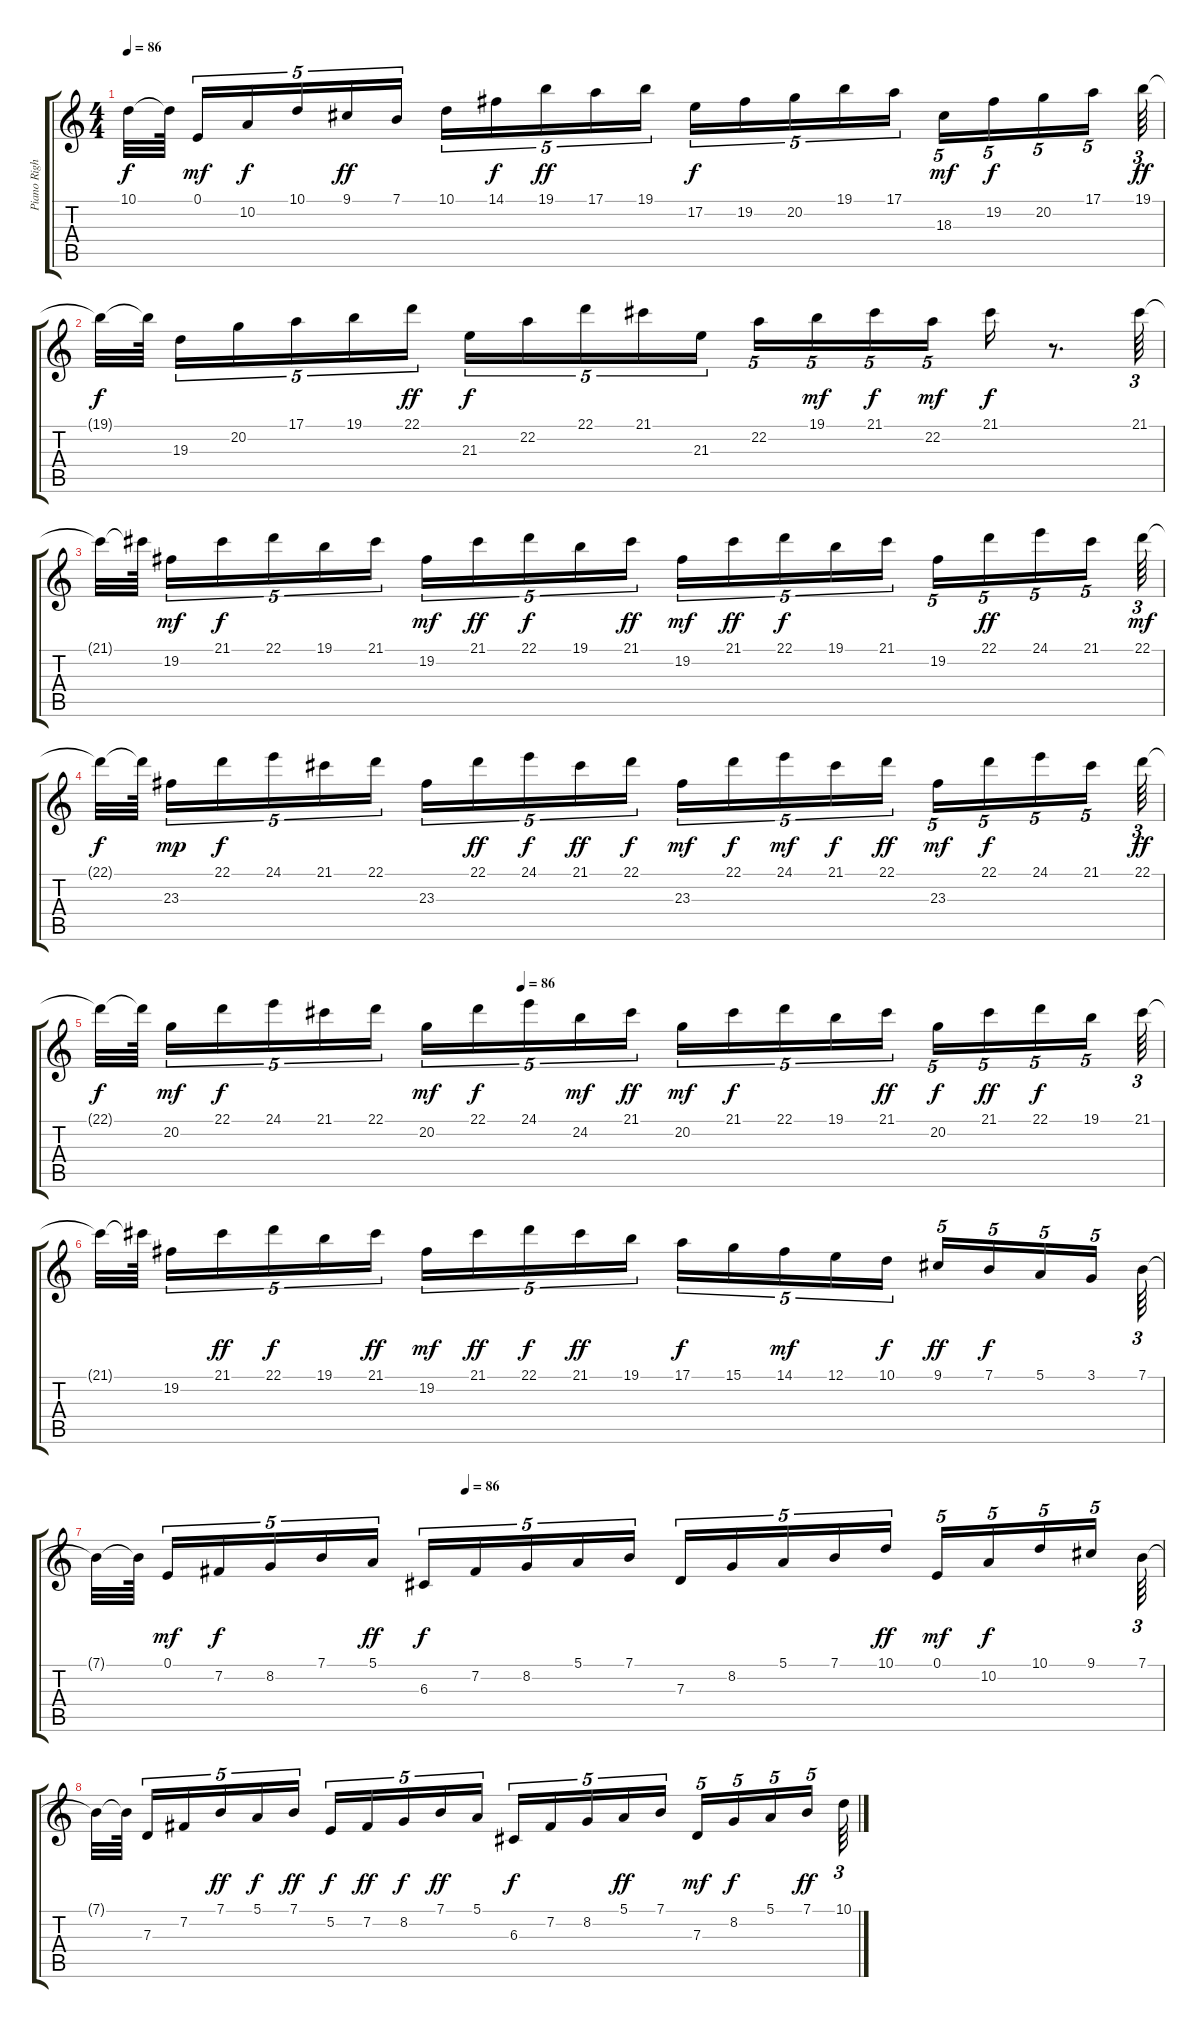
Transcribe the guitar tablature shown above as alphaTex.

\track ("Piano Right" "Piano Righ") {instrument acousticgrandpiano}
\staff {score tabs}
\tuning (E4 B3 G3 D3 A2 E2) {hide}
\ts (4 4)
\tempo 86
\clef g2
\ks c
10.1{t}.32{dy f} 10.1{t}.64{beam splitsecondary} 0.1.16{tu (5 4) dy mf} 10.2.16{tu (5 4) dy f} 10.1.16{tu (5 4)} 9.1.16{tu (5 4) dy ff} 7.1.16{tu (5 4)} 10.1.16{tu (5 4)} 14.1.16{tu (5 4) dy f} 19.1.16{tu (5 4) dy ff} 17.1.16{tu (5 4)} 19.1.16{tu (5 4)} 17.2.16{tu (5 4) dy f} 19.2.16{tu (5 4)} 20.2.16{tu (5 4)} 19.1.16{tu (5 4)} 17.1.16{tu (5 4)} 18.3.16{tu (5 4) dy mf} 19.2.16{tu (5 4) dy f} 20.2.16{tu (5 4)} 17.1.16{tu (5 4)} 19.1.64{tu (3 2) dy ff} |
19.1{t}.32{dy f} 19.1{t}.64{beam splitsecondary} 19.3.16{tu (5 4)} 20.2.16{tu (5 4)} 17.1.16{tu (5 4)} 19.1.16{tu (5 4)} 22.1.16{tu (5 4) dy ff} 21.3.16{tu (5 4) dy f} 22.2.16{tu (5 4)} 22.1.16{tu (5 4)} 21.1.16{tu (5 4)} 21.3.16{tu (5 4)} 22.2.16{tu (5 4)} 19.1.16{tu (5 4) dy mf} 21.1.16{tu (5 4) dy f} 22.2.16{tu (5 4) dy mf beam splitsecondary} 21.1.16{dy f} r.8{d} 21.1.64{tu (3 2)} |
21.1{t}.32 21.1{t}.64{beam splitsecondary} 19.2.16{tu (5 4) dy mf} 21.1.16{tu (5 4) dy f} 22.1.16{tu (5 4)} 19.1.16{tu (5 4)} 21.1.16{tu (5 4)} 19.2.16{tu (5 4) dy mf} 21.1.16{tu (5 4) dy ff} 22.1.16{tu (5 4) dy f} 19.1.16{tu (5 4)} 21.1.16{tu (5 4) dy ff} 19.2.16{tu (5 4) dy mf} 21.1.16{tu (5 4) dy ff} 22.1.16{tu (5 4) dy f} 19.1.16{tu (5 4)} 21.1.16{tu (5 4)} 19.2.16{tu (5 4)} 22.1.16{tu (5 4) dy ff} 24.1.16{tu (5 4)} 21.1.16{tu (5 4)} 22.1.64{tu (3 2) dy mf} |
22.1{t}.32{dy f} 22.1{t}.64{beam splitsecondary} 23.3.16{tu (5 4) dy mp} 22.1.16{tu (5 4) dy f} 24.1.16{tu (5 4)} 21.1.16{tu (5 4)} 22.1.16{tu (5 4)} 23.3.16{tu (5 4)} 22.1.16{tu (5 4) dy ff} 24.1.16{tu (5 4) dy f} 21.1.16{tu (5 4) dy ff} 22.1.16{tu (5 4) dy f} 23.3.16{tu (5 4) dy mf} 22.1.16{tu (5 4) dy f} 24.1.16{tu (5 4) dy mf} 21.1.16{tu (5 4) dy f} 22.1.16{tu (5 4) dy ff} 23.3.16{tu (5 4) dy mf} 22.1.16{tu (5 4) dy f} 24.1.16{tu (5 4)} 21.1.16{tu (5 4)} 22.1.64{tu (3 2) dy ff} |
\tempo (86 0.396875)
22.1{t}.32{dy f} 22.1{t}.64{beam splitsecondary} 20.2.16{tu (5 4) dy mf} 22.1.16{tu (5 4) dy f} 24.1.16{tu (5 4)} 21.1.16{tu (5 4)} 22.1.16{tu (5 4)} 20.2.16{tu (5 4) dy mf} 22.1.16{tu (5 4) dy f} 24.1.16{tu (5 4)} 24.2.16{tu (5 4) dy mf} 21.1.16{tu (5 4) dy ff} 20.2.16{tu (5 4) dy mf} 21.1.16{tu (5 4) dy f} 22.1.16{tu (5 4)} 19.1.16{tu (5 4)} 21.1.16{tu (5 4) dy ff} 20.2.16{tu (5 4) dy f} 21.1.16{tu (5 4) dy ff} 22.1.16{tu (5 4) dy f} 19.1.16{tu (5 4)} 21.1.64{tu (3 2)} |
21.1{t}.32 21.1{t}.64{beam splitsecondary} 19.2.16{tu (5 4)} 21.1.16{tu (5 4) dy ff} 22.1.16{tu (5 4) dy f} 19.1.16{tu (5 4)} 21.1.16{tu (5 4) dy ff} 19.2.16{tu (5 4) dy mf} 21.1.16{tu (5 4) dy ff} 22.1.16{tu (5 4) dy f} 21.1.16{tu (5 4) dy ff} 19.1.16{tu (5 4)} 17.1.16{tu (5 4) dy f} 15.1.16{tu (5 4)} 14.1.16{tu (5 4) dy mf} 12.1.16{tu (5 4)} 10.1.16{tu (5 4) dy f} 9.1.16{tu (5 4) dy ff} 7.1.16{tu (5 4) dy f} 5.1.16{tu (5 4)} 3.1.16{tu (5 4)} 7.1.64{tu (3 2)} |
\tempo (86 0.346875)
7.1{t}.32 7.1{t}.64{beam splitsecondary} 0.1.16{tu (5 4) dy mf} 7.2.16{tu (5 4) dy f} 8.2.16{tu (5 4)} 7.1.16{tu (5 4)} 5.1.16{tu (5 4) dy ff} 6.3.16{tu (5 4) dy f} 7.2.16{tu (5 4)} 8.2.16{tu (5 4)} 5.1.16{tu (5 4)} 7.1.16{tu (5 4)} 7.3.16{tu (5 4)} 8.2.16{tu (5 4)} 5.1.16{tu (5 4)} 7.1.16{tu (5 4)} 10.1.16{tu (5 4) dy ff} 0.1.16{tu (5 4) dy mf} 10.2.16{tu (5 4) dy f} 10.1.16{tu (5 4)} 9.1.16{tu (5 4)} 7.1.64{tu (3 2)} |
7.1{t}.32 7.1{t}.64{beam splitsecondary} 7.3.16{tu (5 4)} 7.2.16{tu (5 4)} 7.1.16{tu (5 4) dy ff} 5.1.16{tu (5 4) dy f} 7.1.16{tu (5 4) dy ff} 5.2.16{tu (5 4) dy f} 7.2.16{tu (5 4) dy ff} 8.2.16{tu (5 4) dy f} 7.1.16{tu (5 4) dy ff} 5.1.16{tu (5 4)} 6.3.16{tu (5 4) dy f} 7.2.16{tu (5 4)} 8.2.16{tu (5 4)} 5.1.16{tu (5 4) dy ff} 7.1.16{tu (5 4)} 7.3.16{tu (5 4) dy mf} 8.2.16{tu (5 4) dy f} 5.1.16{tu (5 4)} 7.1.16{tu (5 4) dy ff} 10.1.64{tu (3 2)}
